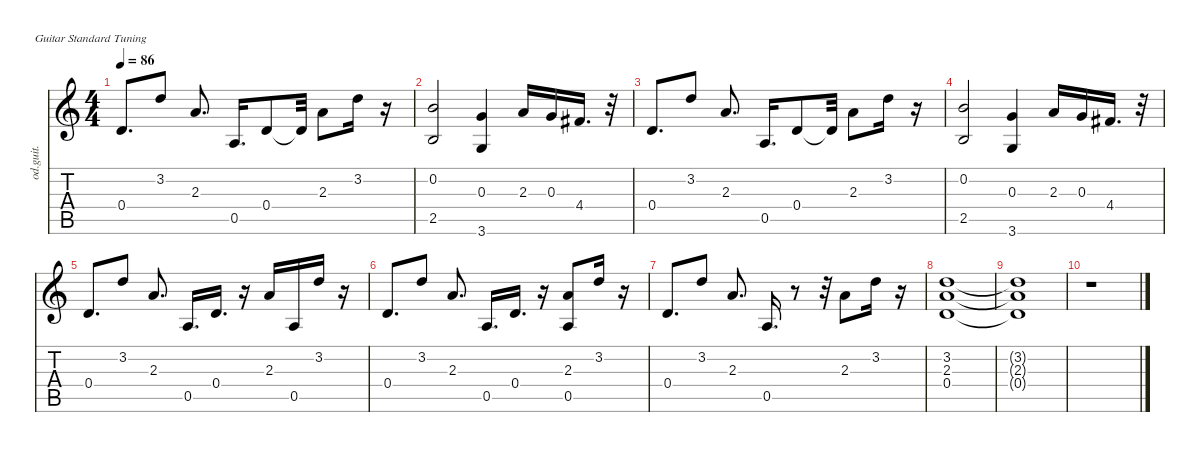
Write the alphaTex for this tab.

\defaultSystemsLayout 4
\hideDynamics
\bracketExtendMode nobrackets
\otherSystemsTrackNameOrientation horizontal
\track ("Joe, again" "od.guit.") {instrument overdrivenguitar}
\staff {score tabs}
\tuning (E4 B3 G3 D3 A2 E2)
\ts (4 4)
\tempo 86
\clef g2
\ks c
0.4.8{d dy f beam Up} 3.2.8{dy ff beam Up} 2.3.8{d beam Up} 0.5.16{d dy f beam Up} 0.4.8{beam Up} 0.4{t}.32{beam Up} 2.3.8{dy ff beam Down} 3.2.16{beam Down} r.16{beam Up} |
(0.2 2.5).2{dy fff beam Up} (0.3 3.6).4{dy ff beam Up} 2.3.16{beam Up} 0.3.16{dy f beam Up} 4.4{acc #}.16{d beam Up} r.32{beam Up} |
0.4.8{d beam Up} 3.2.8{dy ff beam Up} 2.3.8{d beam Up} 0.5.16{d dy f beam Up} 0.4.8{beam Up} 0.4{t}.32{beam Up} 2.3.8{dy ff beam Down} 3.2.16{beam Down} r.16{beam Up} |
(0.2 2.5).2{dy fff beam Up} (0.3 3.6).4{dy ff beam Up} 2.3.16{beam Up} 0.3.16{dy f beam Up} 4.4{acc #}.16{d beam Up} r.32{beam Up} |
0.4.8{d beam Up} 3.2.8{dy ff beam Up} 2.3.8{d beam Up} 0.5.16{d dy f beam Up} 0.4.16{d beam Up} r.16{beam Up} 2.3.16{dy ff beam Up} 0.5.16{dy f beam Up} 3.2.16{dy ff beam Up} r.16{beam Up} |
0.4.8{d dy f beam Up} 3.2.8{dy ff beam Up} 2.3.8{d beam Up} 0.5.16{d dy f beam Up} 0.4.16{d beam Up} r.16{beam Up} (2.3 0.5).8{dy ff beam Up} 3.2.16{beam Up} r.16{beam Up} |
0.4.8{d dy f beam Up} 3.2.8{dy ff beam Up} 2.3.8{d beam Up} 0.5.16{d dy f beam Up} r.8{beam Up} r.32{beam Up} 2.3.8{dy ff beam Down} 3.2.16{beam Down} r.16{beam Up} |
(3.2 2.3 0.4).1{dy mf beam Up} |
(3.2{t} 2.3{t} 0.4{t}).1{dy f beam Up} |
r.1{beam Down}
